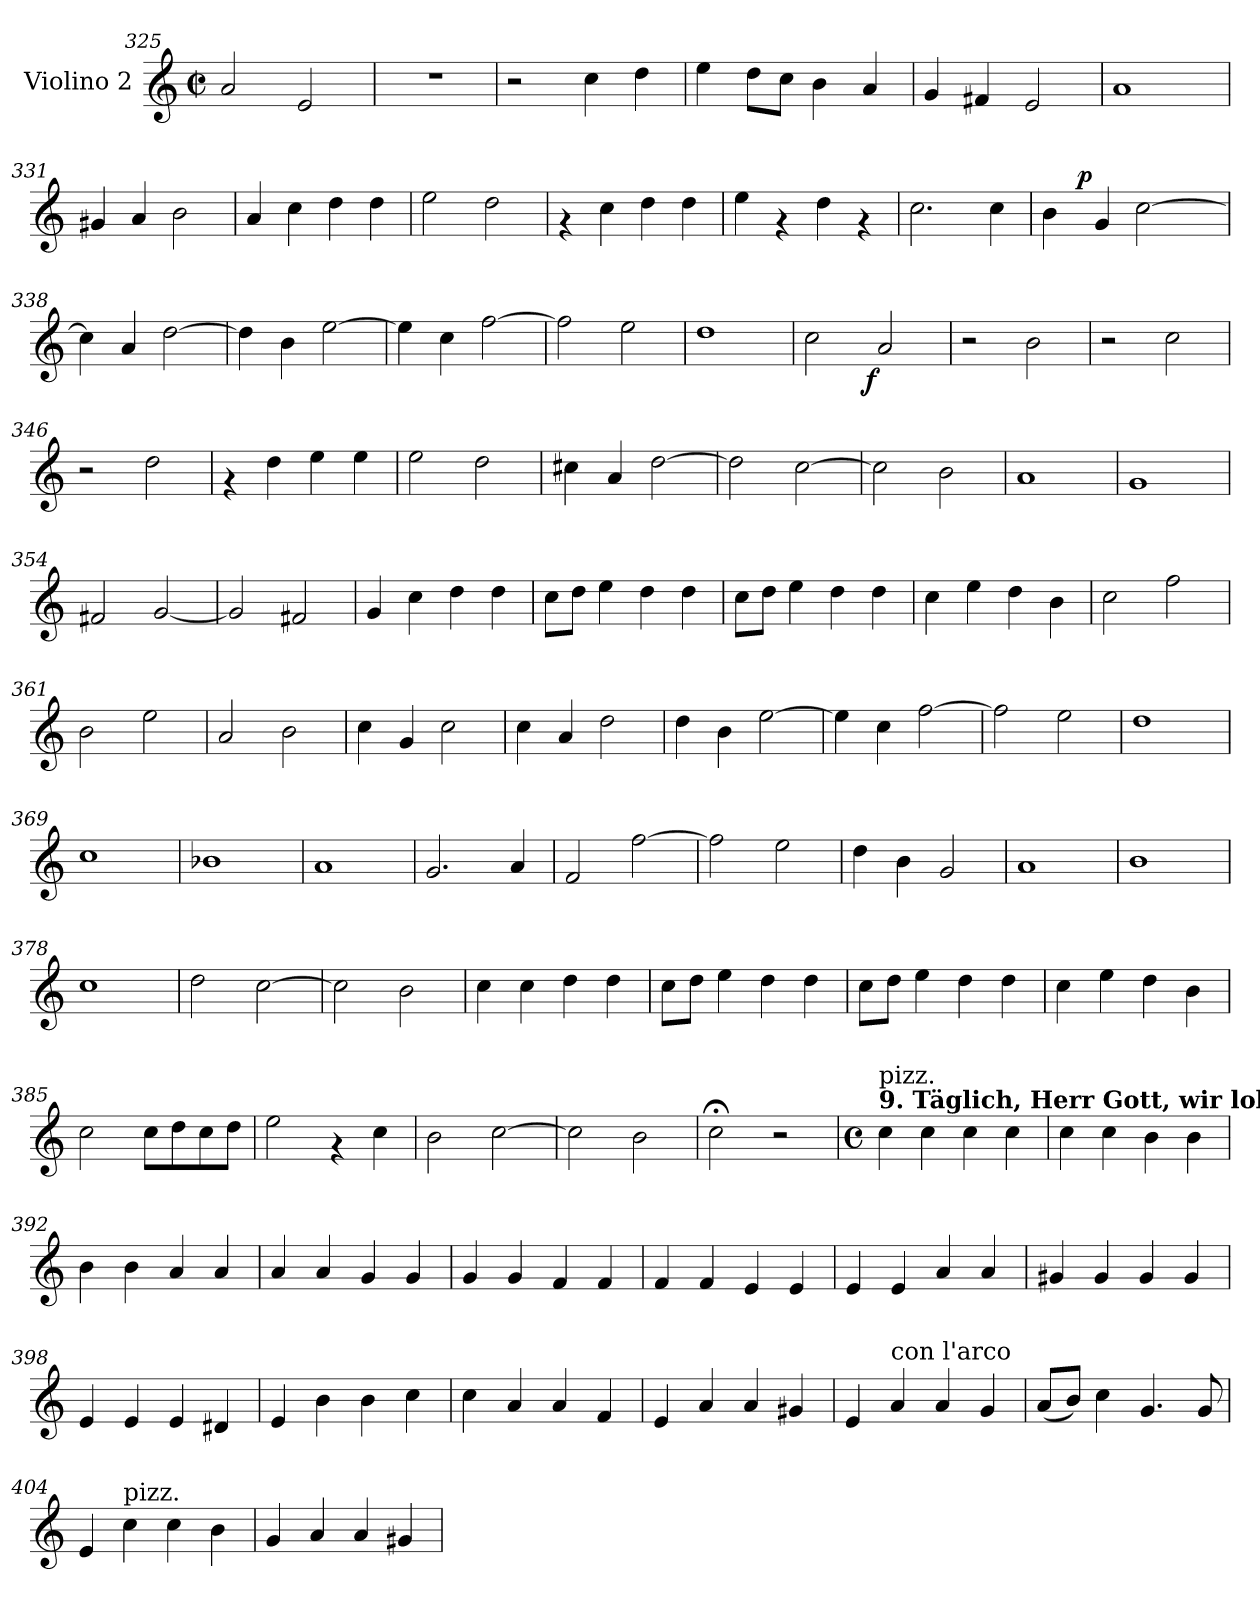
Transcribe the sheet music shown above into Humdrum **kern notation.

**kern	**dynam
*part1	*part1
*staff1	*staff1
*I"Violino 2	*
*I'Violino 2	*
*clefG2	*
*k[]	*
*C:	*
*M2/2	*
*met(c|)	*
=325	=325
2a/	.
2e/	.
=326	=326
1r	.
=327	=327
2r	.
4cc\	.
4dd\	.
=328	=328
4ee\	.
8dd\L	.
8cc\J	.
4b\	.
4a/	.
=329	=329
4g/	.
4f#X/	.
2e/	.
=330	=330
1a	.
=331	=331
4g#X/	.
4a/	.
2b\	.
!!LO:LB:g=z
=332	=332
4a/	.
4cc\	.
4dd\	.
4dd\	.
=333	=333
2ee\	.
2dd\	.
=334	=334
4rf	.
4cc\	.
4dd\	.
4dd\	.
=335	=335
4ee\	.
4rf	.
4dd\	.
4rf	.
=336	=336
2.cc\	.
4cc\	.
=337	=337
*^	*
4b\	8.ryy	.
!	!	!LO:DY:a
.	2ryy	p
4g/	.	.
[>2cc\	.	.
.	4ryy	.
.	16ryy	.
*v	*v	*
=338	=338
4cc\]	.
4a/	.
[>2dd\	.
=339	=339
4dd\]	.
4b\	.
[>2ee\	.
=340	=340
4ee\]	.
4cc\	.
[>2ff\	.
=341	=341
2ff\]	.
2ee\	.
=342	=342
1dd	.
!!LO:LB:g=z
=343	=343
*^	*
2cc\	4...ryy	.
!	!	!LO:DY:b
.	2ryy	f
2a/	.	.
.	32ryy	.
*v	*v	*
=344	=344
2r	.
2b\	.
=345	=345
2r	.
2cc\	.
=346	=346
2r	.
2dd\	.
=347	=347
4rf	.
4dd\	.
4ee\	.
4ee\	.
=348	=348
2ee\	.
2dd\	.
=349	=349
4cc#X\	.
4a/	.
[>2dd\	.
=350	=350
2dd\]	.
[>2cc\	.
=351	=351
2cc\]	.
2b\	.
=352	=352
1a	.
=353	=353
1g	.
=354	=354
2f#X/	.
[>2g/	.
!!LO:LB:g=z
=355	=355
2g/]	.
2f#X/	.
=356	=356
4g/	.
4cc\	.
4dd\	.
4dd\	.
=357	=357
8cc\L	.
8dd\J	.
4ee\	.
4dd\	.
4dd\	.
=358	=358
8cc\L	.
8dd\J	.
4ee\	.
4dd\	.
4dd\	.
=359	=359
4cc\	.
4ee\	.
4dd\	.
4b\	.
=360	=360
2cc\	.
2ff\	.
=361	=361
2b\	.
2ee\	.
=362	=362
2a/	.
2b\	.
=363	=363
4cc\	.
4g/	.
2cc\	.
=364	=364
4cc\	.
4a/	.
2dd\	.
=365	=365
4dd\	.
4b\	.
[<2ee\	.
!!LO:LB:g=z
=366	=366
4ee\]	.
4cc\	.
[>2ff\	.
=367	=367
2ff\]	.
2ee\	.
=368	=368
1dd	.
=369	=369
1cc	.
=370	=370
1b-X	.
=371	=371
1a	.
=372	=372
2.g/	.
4a/	.
=373	=373
2f/	.
[>2ff\	.
=374	=374
2ff\]	.
2ee\	.
=375	=375
4dd\	.
4b\	.
2g/	.
=376	=376
1a	.
=377	=377
1b	.
=378	=378
1cc	.
=379	=379
2dd\	.
[<2cc\	.
!!LO:LB:g=z
=380	=380
2cc\]	.
2b\	.
=381	=381
4cc\	.
4cc\	.
4dd\	.
4dd\	.
=382	=382
8cc\L	.
8dd\J	.
4ee\	.
4dd\	.
4dd\	.
=383	=383
8cc\L	.
8dd\J	.
4ee\	.
4dd\	.
4dd\	.
=384	=384
4cc\	.
4ee\	.
4dd\	.
4b\	.
=385	=385
2cc\	.
8cc\L	.
8dd\	.
8cc\	.
8dd\J	.
=386	=386
2ee\	.
4rf	.
4cc\	.
=387	=387
2b\	.
[>2cc\	.
=388	=388
2cc\]	.
2b\	.
=389	=389
2cc;<\	.
2r	.
!!LO:LB:g=z
=390	=390
*M4/4	*
*met(c)	*
!LO:TX:a:B:t=9. Täglich, Herr Gott, wir loben dich	!
!LO:TX:a:t=pizz.	!
4cc\	.
4cc\	.
4cc\	.
4cc\	.
=391	=391
4cc\	.
4cc\	.
4b\	.
4b\	.
=392	=392
4b\	.
4b\	.
4a/	.
4a/	.
=393	=393
4a/	.
4a/	.
4g/	.
4g/	.
=394	=394
4g/	.
4g/	.
4f/	.
4f/	.
=395	=395
4f/	.
4f/	.
4e/	.
4e/	.
=396	=396
4e/	.
4e/	.
4a/	.
4a/	.
=397	=397
4g#X/	.
4g#/	.
4g#/	.
4g#/	.
!!LO:LB:g=z
=398	=398
4e/	.
4e/	.
4e/	.
4d#X/	.
=399	=399
4e/	.
4b\	.
4b\	.
4cc\	.
=400	=400
4cc\	.
4a/	.
4a/	.
4f/	.
=401	=401
4e/	.
4a/	.
4a/	.
4g#X/	.
=402	=402
4e/	.
!LO:TX:a:t=con l'arco	!
4a/	.
4a/	.
4g/	.
=403	=403
(<8a/L	.
8b/J)	.
4cc\	.
4.g/	.
8g/	.
=404	=404
4e/	.
!LO:TX:a:t=pizz.	!
4cc\	.
4cc\	.
4b\	.
=405	=405
4g/	.
4a/	.
4a/	.
4g#X/	.
=	=
*-	*-
